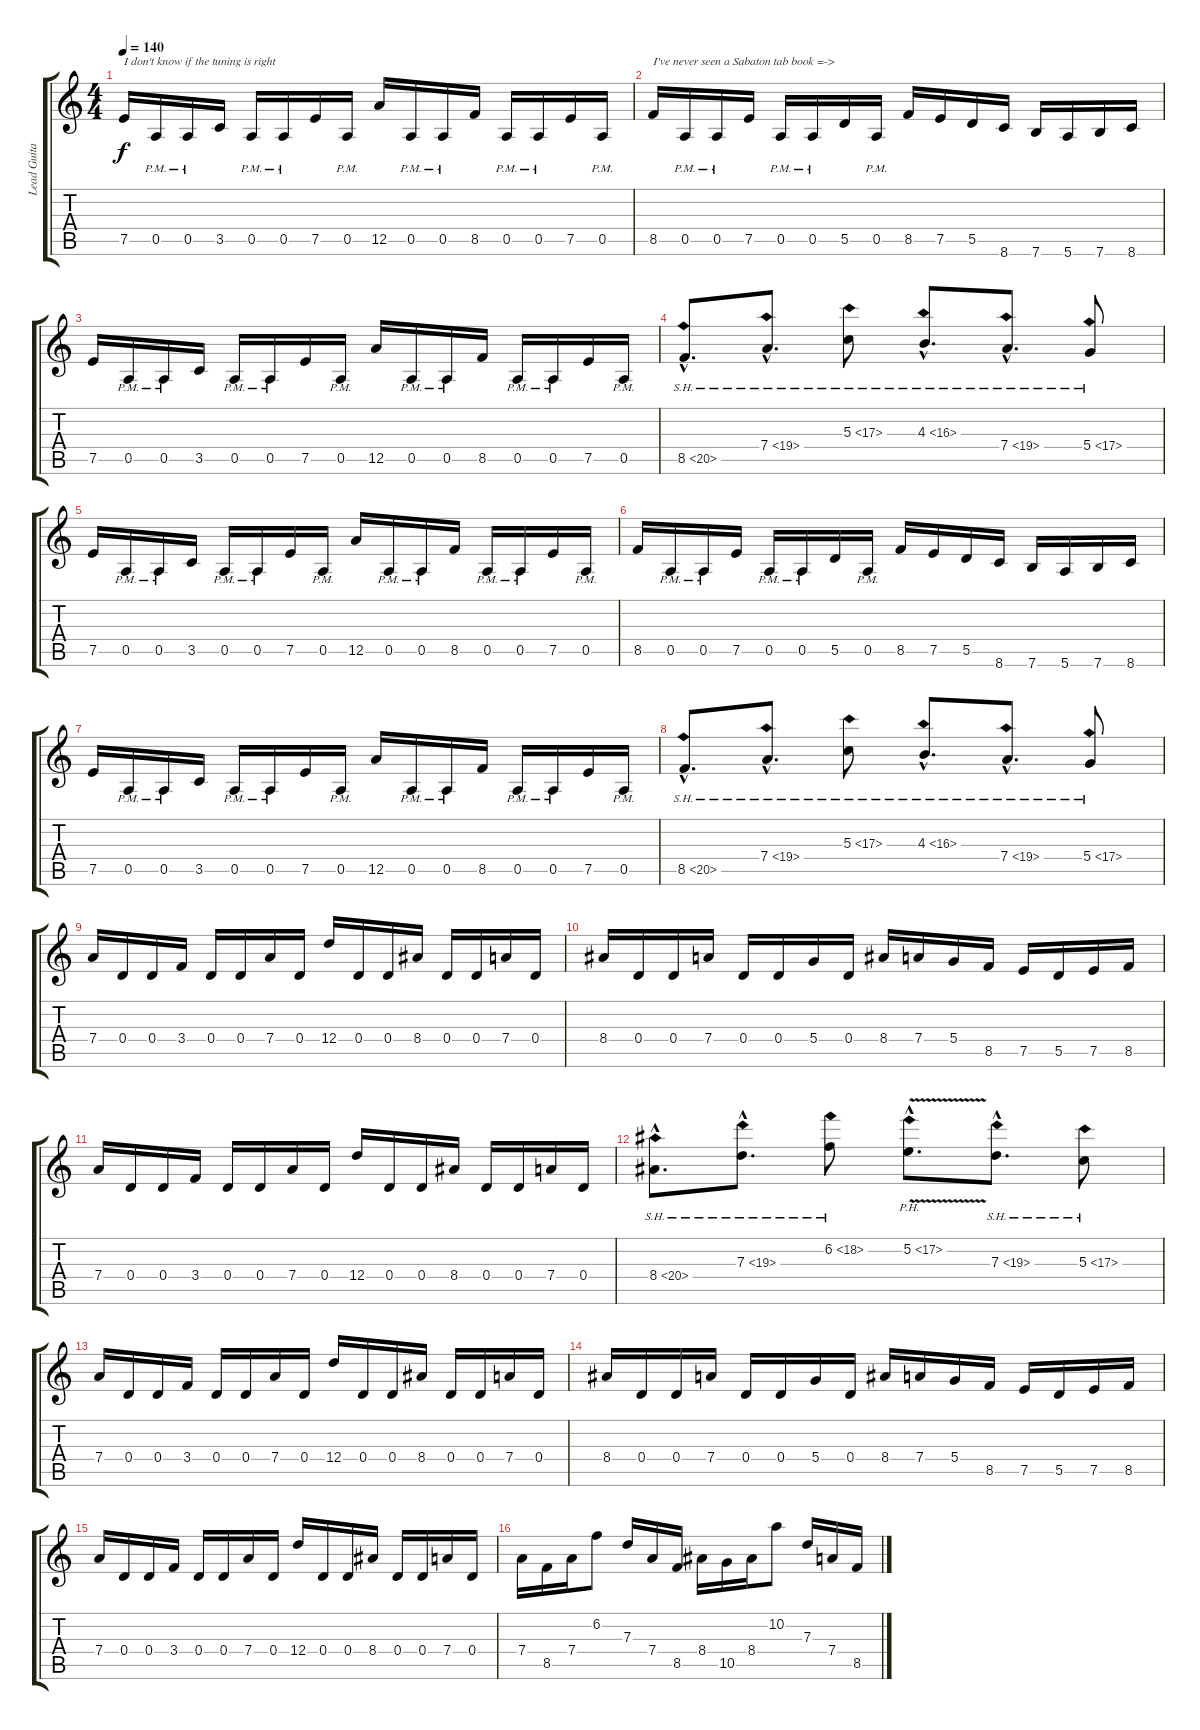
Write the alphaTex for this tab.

\track ("Lead Guitar" "Lead Guita") {instrument distortionguitar}
\staff {score tabs}
\tuning (E4 B3 G3 D3 A2 E2) {hide}
\ts (4 4)
\tempo 140
\clef g2
\ks c
7.5.16{txt "I don't know if the tuning is right" dy f instrument distortionguitar} 0.5{pm}.16 0.5{pm}.16 3.5.16 0.5{pm}.16 0.5{pm}.16 7.5.16 0.5{pm}.16 12.5.16 0.5{pm}.16 0.5{pm}.16 8.5.16 0.5{pm}.16 0.5{pm}.16 7.5.16 0.5{pm}.16 |
8.5.16{txt "I've never seen a Sabaton tab book =->"} 0.5{pm}.16 0.5{pm}.16 7.5.16 0.5{pm}.16 0.5{pm}.16 5.5.16 0.5{pm}.16 8.5.16 7.5.16 5.5.16 8.6.16 7.6.16 5.6.16 7.6.16 8.6.16 |
7.5.16 0.5{pm}.16 0.5{pm}.16 3.5.16 0.5{pm}.16 0.5{pm}.16 7.5.16 0.5{pm}.16 12.5.16 0.5{pm}.16 0.5{pm}.16 8.5.16 0.5{pm}.16 0.5{pm}.16 7.5.16 0.5{pm}.16 |
8.5{sh 12 hac}.8{d} 7.4{sh 12 hac}.8{d} 5.3{sh 12}.8 4.3{sh 12 hac}.8{d} 7.4{sh 12 hac}.8{d} 5.4{sh 12}.8 |
7.5.16 0.5{pm}.16 0.5{pm}.16 3.5.16 0.5{pm}.16 0.5{pm}.16 7.5.16 0.5{pm}.16 12.5.16 0.5{pm}.16 0.5{pm}.16 8.5.16 0.5{pm}.16 0.5{pm}.16 7.5.16 0.5{pm}.16 |
8.5.16 0.5{pm}.16 0.5{pm}.16 7.5.16 0.5{pm}.16 0.5{pm}.16 5.5.16 0.5{pm}.16 8.5.16 7.5.16 5.5.16 8.6.16 7.6.16 5.6.16 7.6.16 8.6.16 |
7.5.16 0.5{pm}.16 0.5{pm}.16 3.5.16 0.5{pm}.16 0.5{pm}.16 7.5.16 0.5{pm}.16 12.5.16 0.5{pm}.16 0.5{pm}.16 8.5.16 0.5{pm}.16 0.5{pm}.16 7.5.16 0.5{pm}.16 |
8.5{sh 12 hac}.8{d} 7.4{sh 12 hac}.8{d} 5.3{sh 12}.8 4.3{sh 12 hac}.8{d} 7.4{sh 12 hac}.8{d} 5.4{sh 12}.8 |
7.4.16 0.4.16 0.4.16 3.4.16 0.4.16 0.4.16 7.4.16 0.4.16 12.4.16 0.4.16 0.4.16 8.4.16 0.4.16 0.4.16 7.4.16 0.4.16 |
8.4.16 0.4.16 0.4.16 7.4.16 0.4.16 0.4.16 5.4.16 0.4.16 8.4.16 7.4.16 5.4.16 8.5.16 7.5.16 5.5.16 7.5.16 8.5.16 |
7.4.16 0.4.16 0.4.16 3.4.16 0.4.16 0.4.16 7.4.16 0.4.16 12.4.16 0.4.16 0.4.16 8.4.16 0.4.16 0.4.16 7.4.16 0.4.16 |
8.4{sh 12 hac}.8{d} 7.3{sh 12 hac}.8{d} 6.2{sh 12}.8 5.2{ph 12 v hac}.8{d} 7.3{sh 12 hac}.8{d} 5.3{sh 12}.8 |
7.4.16 0.4.16 0.4.16 3.4.16 0.4.16 0.4.16 7.4.16 0.4.16 12.4.16 0.4.16 0.4.16 8.4.16 0.4.16 0.4.16 7.4.16 0.4.16 |
8.4.16 0.4.16 0.4.16 7.4.16 0.4.16 0.4.16 5.4.16 0.4.16 8.4.16 7.4.16 5.4.16 8.5.16 7.5.16 5.5.16 7.5.16 8.5.16 |
7.4.16 0.4.16 0.4.16 3.4.16 0.4.16 0.4.16 7.4.16 0.4.16 12.4.16 0.4.16 0.4.16 8.4.16 0.4.16 0.4.16 7.4.16 0.4.16 |
7.4.16 8.5.16 7.4.16 6.2.8 7.3.16 7.4.16 8.5.16 8.4.16 10.5.16 8.4.16 10.2.8 7.3.16 7.4.16 8.5.16
